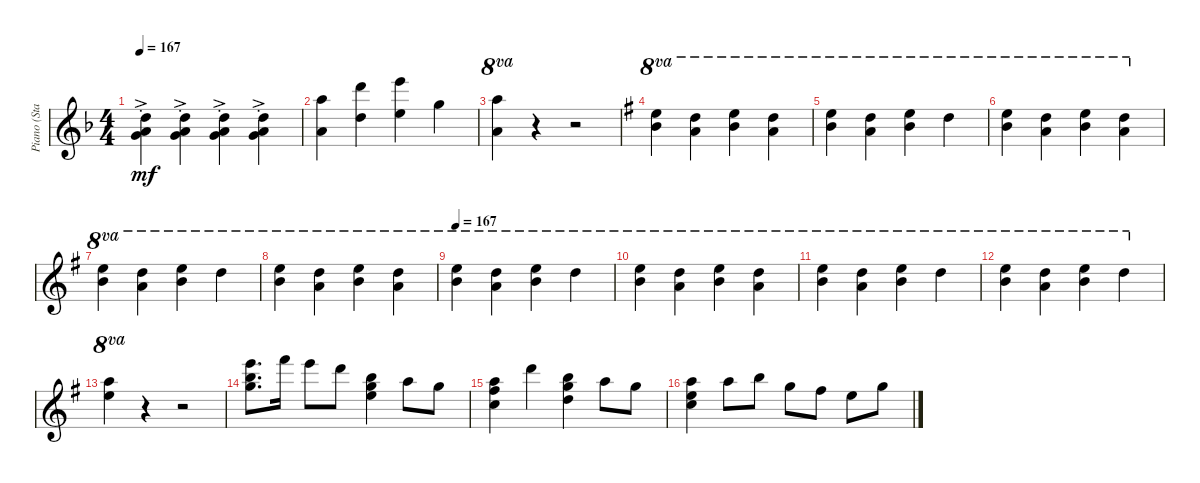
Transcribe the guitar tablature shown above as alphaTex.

\track ("Piano (Staff 1)" "Piano (Sta") {instrument acousticgrandpiano}
\staff {score}
\tuning (E4 B3 G3 D3 A2 E2 B1) {hide}
\ts (4 4)
\tempo 167
\clef g2
\ks dminor
(3.1{ac st} 10.2{ac st} 19.3{ac st}).4{dy mf} (10.1{ac st} 10.2{ac st} 12.3{ac st}).4 (3.1{ac st} 10.2{ac st} 19.3{ac st}).4 (10.1{ac st} 10.2{ac st} 12.3{ac st}).4 |
(17.1 10.2).4 (10.1 27.2).4 (24.1 17.2).4 15.1.4 |
(29.1 22.2).4{ot 8va} r.4 r.2 |
\ks eminor
(24.1 24.2).4{ot 8va} (17.1 27.2).4{ot 8va} (24.1 24.2).4{ot 8va} (17.1 27.2).4{ot 8va} |
(24.1 24.2).4{ot 8va} (17.1 27.2).4{ot 8va} (24.1 24.2).4{ot 8va} 22.1.4{ot 8va} |
(24.1 24.2).4{ot 8va} (17.1 27.2).4{ot 8va} (24.1 24.2).4{ot 8va} (17.1 27.2).4{ot 8va} |
(24.1 24.2).4{ot 8va} (17.1 27.2).4{ot 8va} (24.1 24.2).4{ot 8va} 22.1.4{ot 8va} |
(24.1 24.2).4{ot 8va} (17.1 27.2).4{ot 8va} (24.1 24.2).4{ot 8va} (17.1 27.2).4{ot 8va} |
\tempo 167
(24.1 24.2).4{ot 8va} (17.1 27.2).4{ot 8va} (24.1 24.2).4{ot 8va} 22.1.4{ot 8va} |
(24.1 24.2).4{ot 8va} (17.1 27.2).4{ot 8va} (24.1 24.2).4{ot 8va} (17.1 27.2).4{ot 8va} |
(24.1 24.2).4{ot 8va} (17.1 27.2).4{ot 8va} (24.1 24.2).4{ot 8va} 22.1.4{ot 8va} |
(24.1 24.2).4{ot 8va} (17.1 27.2).4{ot 8va} (24.1 24.2).4{ot 8va} 22.1.4{ot 8va} |
(29.1 29.2).4{ot 8va} r.4 r.2 |
(24.1 24.2 24.3).8{d} 26.1.16 24.1.8 22.1.8 (19.1 20.2 21.3).4 17.1.8 15.1.8 |
(17.1 19.2 17.3).4 22.1.4 (19.1 20.2 19.3).4 17.1.8 15.1.8 |
(17.1 17.2 17.3).4 17.1.8 19.1.8 15.1.8 14.1.8 12.1.8 15.1.8
